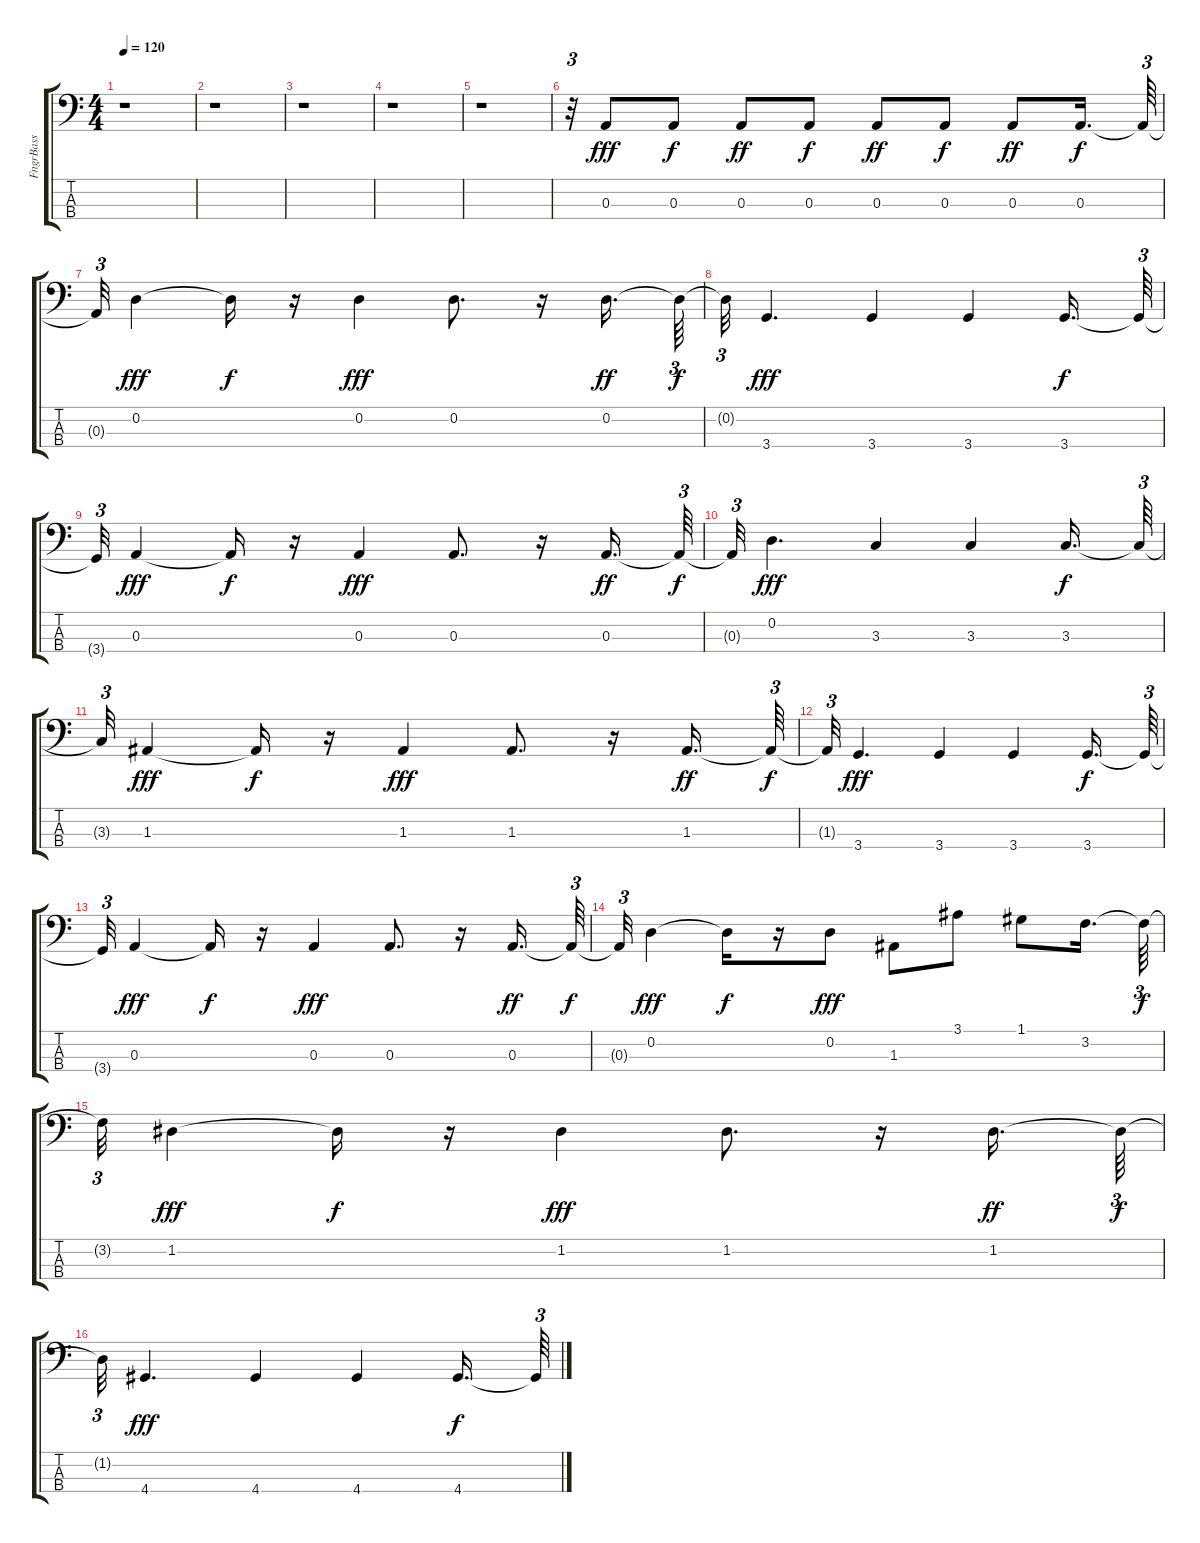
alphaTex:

\track ("FngrBass" "FngrBass") {instrument electricbassfinger}
\staff {score tabs}
\tuning (G2 D2 A1 E1) {hide}
\ts (4 4)
\tempo 120
\clef f4
\ks c
r.1{dy f} |
r.1 |
r.1 |
r.1 |
r.1 |
r.32{tu (3 2)} 0.3.8{dy fff} 0.3.8{dy f} 0.3.8{dy ff} 0.3.8{dy f} 0.3.8{dy ff} 0.3.8{dy f} 0.3.8{dy ff} 0.3.16{d dy f} 0.3{t}.64{tu (3 2)} |
0.3{t}.32{tu (3 2)} 0.2.4{dy fff} 0.2{t}.16{dy f} r.16 0.2.4{dy fff} 0.2.8{d} r.16 0.2.16{d dy ff} 0.2{t}.64{tu (3 2) dy f} |
0.2{t}.32{tu (3 2)} 3.4.4{d dy fff} 3.4.4 3.4.4 3.4.16{d dy f} 3.4{t}.64{tu (3 2)} |
3.4{t}.32{tu (3 2)} 0.3.4{dy fff} 0.3{t}.16{dy f} r.16 0.3.4{dy fff} 0.3.8{d} r.16 0.3.16{d dy ff} 0.3{t}.64{tu (3 2) dy f} |
0.3{t}.32{tu (3 2)} 0.2.4{d dy fff} 3.3.4 3.3.4 3.3.16{d dy f} 3.3{t}.64{tu (3 2)} |
3.3{t}.32{tu (3 2)} 1.3.4{dy fff} 1.3{t}.16{dy f} r.16 1.3.4{dy fff} 1.3.8{d} r.16 1.3.16{d dy ff} 1.3{t}.64{tu (3 2) dy f} |
1.3{t}.32{tu (3 2)} 3.4.4{d dy fff} 3.4.4 3.4.4 3.4.16{d dy f} 3.4{t}.64{tu (3 2)} |
3.4{t}.32{tu (3 2)} 0.3.4{dy fff} 0.3{t}.16{dy f} r.16 0.3.4{dy fff} 0.3.8{d} r.16 0.3.16{d dy ff} 0.3{t}.64{tu (3 2) dy f} |
0.3{t}.32{tu (3 2)} 0.2.4{dy fff} 0.2{t}.16{dy f} r.16 0.2.8{dy fff} 1.3.8 3.1.8 1.1.8 3.2.16{d} 3.2{t}.64{tu (3 2) dy f} |
3.2{t}.32{tu (3 2)} 1.2.4{dy fff} 1.2{t}.16{dy f} r.16 1.2.4{dy fff} 1.2.8{d} r.16 1.2.16{d dy ff} 1.2{t}.64{tu (3 2) dy f} |
1.2{t}.32{tu (3 2)} 4.4.4{d dy fff} 4.4.4 4.4.4 4.4.16{d dy f} 4.4{t}.64{tu (3 2)}
